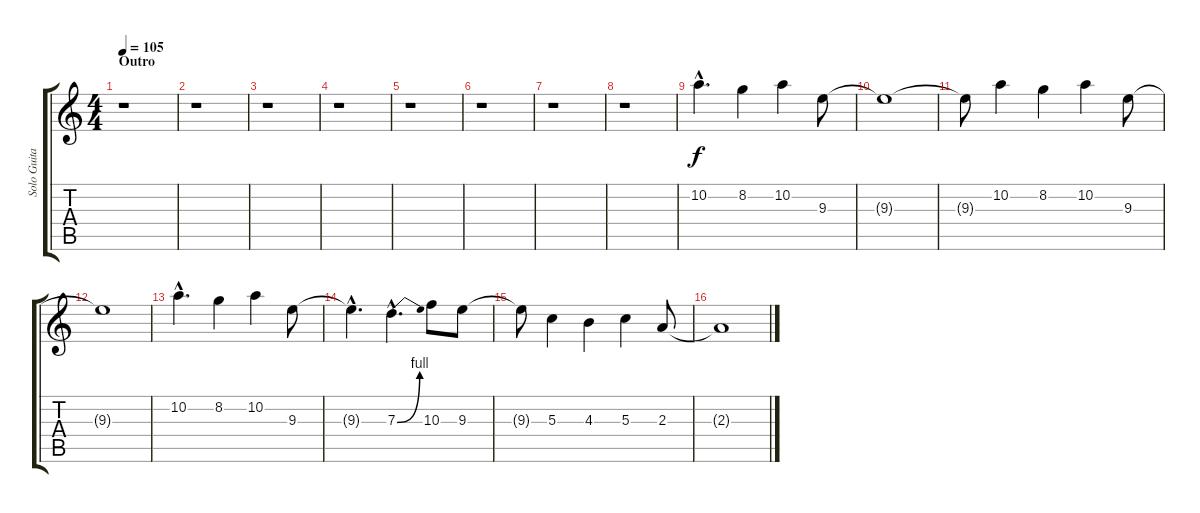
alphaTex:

\track ("Solo Guitar" "Solo Guita") {instrument overdrivenguitar}
\staff {score tabs}
\tuning (E4 B3 G3 D3 A2 E2) {hide}
\ts (4 4)
\section ("" "Outro")
\tempo 105
\clef g2
\ks c
r.1{dy f} |
r.1 |
r.1 |
r.1 |
r.1 |
r.1 |
r.1 |
r.1 |
10.2{hac}.4{d} 8.2.4 10.2.4 9.3.8 |
9.3{t}.1 |
9.3{t}.8 10.2.4 8.2.4 10.2.4 9.3.8 |
9.3{t}.1 |
10.2{hac}.4{d} 8.2.4 10.2.4 9.3.8 |
9.3{hac t}.4{d} 7.3{be (bend 0 0 60 4) hac}.4{d} 10.3.8 9.3.8 |
9.3{t}.8 5.3.4 4.3.4 5.3.4 2.3.8 |
2.3{t}.1
